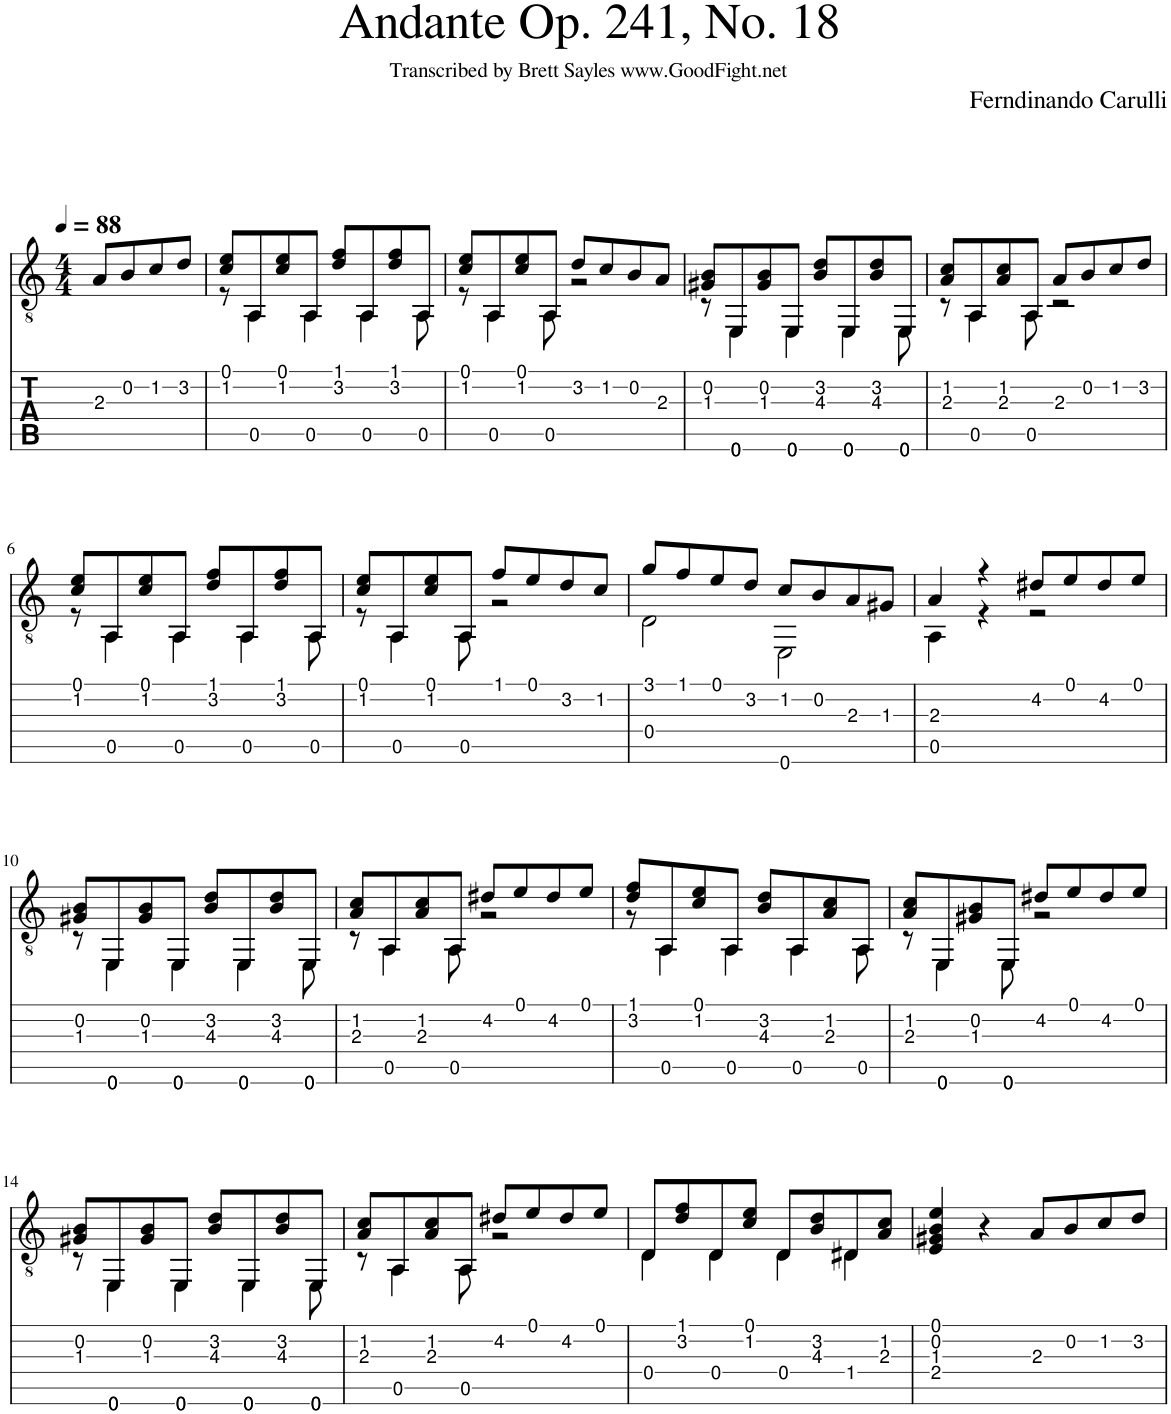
**kern	**kern
*part1	*part1
*staff2	*staff1
*I"Guitar	*
*I'Guit.	*
*stria6	*
*	*clefGv2
*k[]	*k[]
*M4/4	*M4/4
*MM88	*MM88
=1	=1
8AL	8A/L
8BJ	8B/
8cL	8c/
8dJ	8d/J
=2	=2
*^	*^
8c\ 8e\L	8r	8c/ 8e/L	8r
8AAJ	4AA	8AA/	4AA\
8c\ 8e\L	.	8c/ 8e/	.
8AAJ	4AA	8AA/J	4AA\
8d\ 8f\L	.	8d/ 8f/L	.
8AAJ	4AA	8AA/	4AA\
8d\ 8f\L	.	8d/ 8f/	.
8AAJ	8AA	8AA/J	8AA\
=3	=3	=3	=3
8c\ 8e\L	8r	8c/ 8e/L	8r
8AAJ	4AA	8AA/	4AA\
8c\ 8e\L	.	8c/ 8e/	.
8AAJ	8AA	8AA/J	8AA\
8dL	2r	8d/L	2r
8cJ	.	8c/	.
8BL	.	8B/	.
8AJ	.	8A/J	.
=4	=4	=4	=4
8G#\ 8B\L	8r	8G#X/ 8B/L	8r
8EEJ	4EE	8EE/	4EE\
8G#\ 8B\L	.	8G#/ 8B/	.
8EEJ	4EE	8EE/J	4EE\
8B\ 8d\L	.	8B/ 8d/L	.
8EEJ	4EE	8EE/	4EE\
8B\ 8d\L	.	8B/ 8d/	.
8EEJ	8EE	8EE/J	8EE\
=5	=5	=5	=5
8A\ 8c\L	8r	8A/ 8c/L	8r
8AAJ	4AA	8AA/	4AA\
8A\ 8c\L	.	8A/ 8c/	.
8AAJ	8AA	8AA/J	8AA\
8AL	2r	8A/L	2r
8BJ	.	8B/	.
8cL	.	8c/	.
8dJ	.	8d/J	.
!!LO:LB:g=z	!!
=6	=6	=6	=6
8c\ 8e\L	8r	8c/ 8e/L	8r
8AAJ	4AA	8AA/	4AA\
8c\ 8e\L	.	8c/ 8e/	.
8AAJ	4AA	8AA/J	4AA\
8d\ 8f\L	.	8d/ 8f/L	.
8AAJ	4AA	8AA/	4AA\
8d\ 8f\L	.	8d/ 8f/	.
8AAJ	8AA	8AA/J	8AA\
=7	=7	=7	=7
8c\ 8e\L	8r	8c/ 8e/L	8r
8AAJ	4AA	8AA/	4AA\
8c\ 8e\L	.	8c/ 8e/	.
8AAJ	8AA	8AA/J	8AA\
8fL	2r	8f/L	2r
8eJ	.	8e/	.
8dL	.	8d/	.
8cJ	.	8c/J	.
=8	=8	=8	=8
8gL	2D	8g/L	2D\
8fJ	.	8f/	.
8eL	.	8e/	.
8dJ	.	8d/J	.
8cL	2EE	8c/L	2EE\
8BJ	.	8B/	.
8AL	.	8A/	.
8G#J	.	8G#X/J	.
=9	=9	=9	=9
4A	4AA	4A/	4AA\
4r	4r	4r	4r
8d#L	2r	8d#X/L	2r
8eJ	.	8e/	.
8d#L	.	8d#/	.
8eJ	.	8e/J	.
!!LO:LB:g=z	!!
=10	=10	=10	=10
8G#\ 8B\L	8r	8G#X/ 8B/L	8r
8EEJ	4EE	8EE/	4EE\
8G#\ 8B\L	.	8G#/ 8B/	.
8EEJ	4EE	8EE/J	4EE\
8B\ 8d\L	.	8B/ 8d/L	.
8EEJ	4EE	8EE/	4EE\
8B\ 8d\L	.	8B/ 8d/	.
8EEJ	8EE	8EE/J	8EE\
=11	=11	=11	=11
8A\ 8c\L	8r	8A/ 8c/L	8r
8AAJ	4AA	8AA/	4AA\
8A\ 8c\L	.	8A/ 8c/	.
8AAJ	8AA	8AA/J	8AA\
8d#L	2r	8d#X/L	2r
8eJ	.	8e/	.
8d#L	.	8d#/	.
8eJ	.	8e/J	.
=12	=12	=12	=12
8d\ 8f\L	8r	8d/ 8f/L	8r
8AAJ	4AA	8AA/	4AA\
8c\ 8e\L	.	8c/ 8e/	.
8AAJ	4AA	8AA/J	4AA\
8B\ 8d\L	.	8B/ 8d/L	.
8AAJ	4AA	8AA/	4AA\
8A\ 8c\L	.	8A/ 8c/	.
8AAJ	8AA	8AA/J	8AA\
=13	=13	=13	=13
8A\ 8c\L	8r	8A/ 8c/L	8r
8EEJ	4EE	8EE/	4EE\
8G#\ 8B\L	.	8G#X/ 8B/	.
8EEJ	8EE	8EE/J	8EE\
8d#L	2r	8d#X/L	2r
8eJ	.	8e/	.
8d#L	.	8d#/	.
8eJ	.	8e/J	.
!!LO:LB:g=z	!!
=14	=14	=14	=14
8G#X\ 8B\L	8r	8G#X/ 8B/L	8r
8EEJ	4EE	8EE/	4EE\
8G#\ 8B\L	.	8G#/ 8B/	.
8EEJ	4EE	8EE/J	4EE\
8B\ 8d\L	.	8B/ 8d/L	.
8EEJ	4EE	8EE/	4EE\
8B\ 8d\L	.	8B/ 8d/	.
8EEJ	8EE	8EE/J	8EE\
=15	=15	=15	=15
8A\ 8c\L	8r	8A/ 8c/L	8r
8AAJ	4AA	8AA/	4AA\
8A\ 8c\L	.	8A/ 8c/	.
8AAJ	8AA	8AA/J	8AA\
8d#XL	2r	8d#X/L	2r
8eJ	.	8e/	.
8d#L	.	8d#/	.
8eJ	.	8e/J	.
=16	=16	=16	=16
8DL	4D	8D/L	4D\
8d\ 8f\J	.	8d/ 8f/	.
8DL	4D	8D/	4D\
8c\ 8e\J	.	8c/ 8e/J	.
8DL	4D	8D/L	4D\
8B\ 8d\J	.	8B/ 8d/	.
8D#L	4D#	8D#X/	4D#\
8A\ 8c\J	.	8A/ 8c/J	.
*v	*v	*	*
*	*v	*v
=17	=17
4E 4G# 4B 4e	4E/ 4G#X/ 4B/ 4e/
4r	4r
8AL	8A/L
8BJ	8B/
8cL	8c/
8dJ	8d/J
=	=
*-	*-
